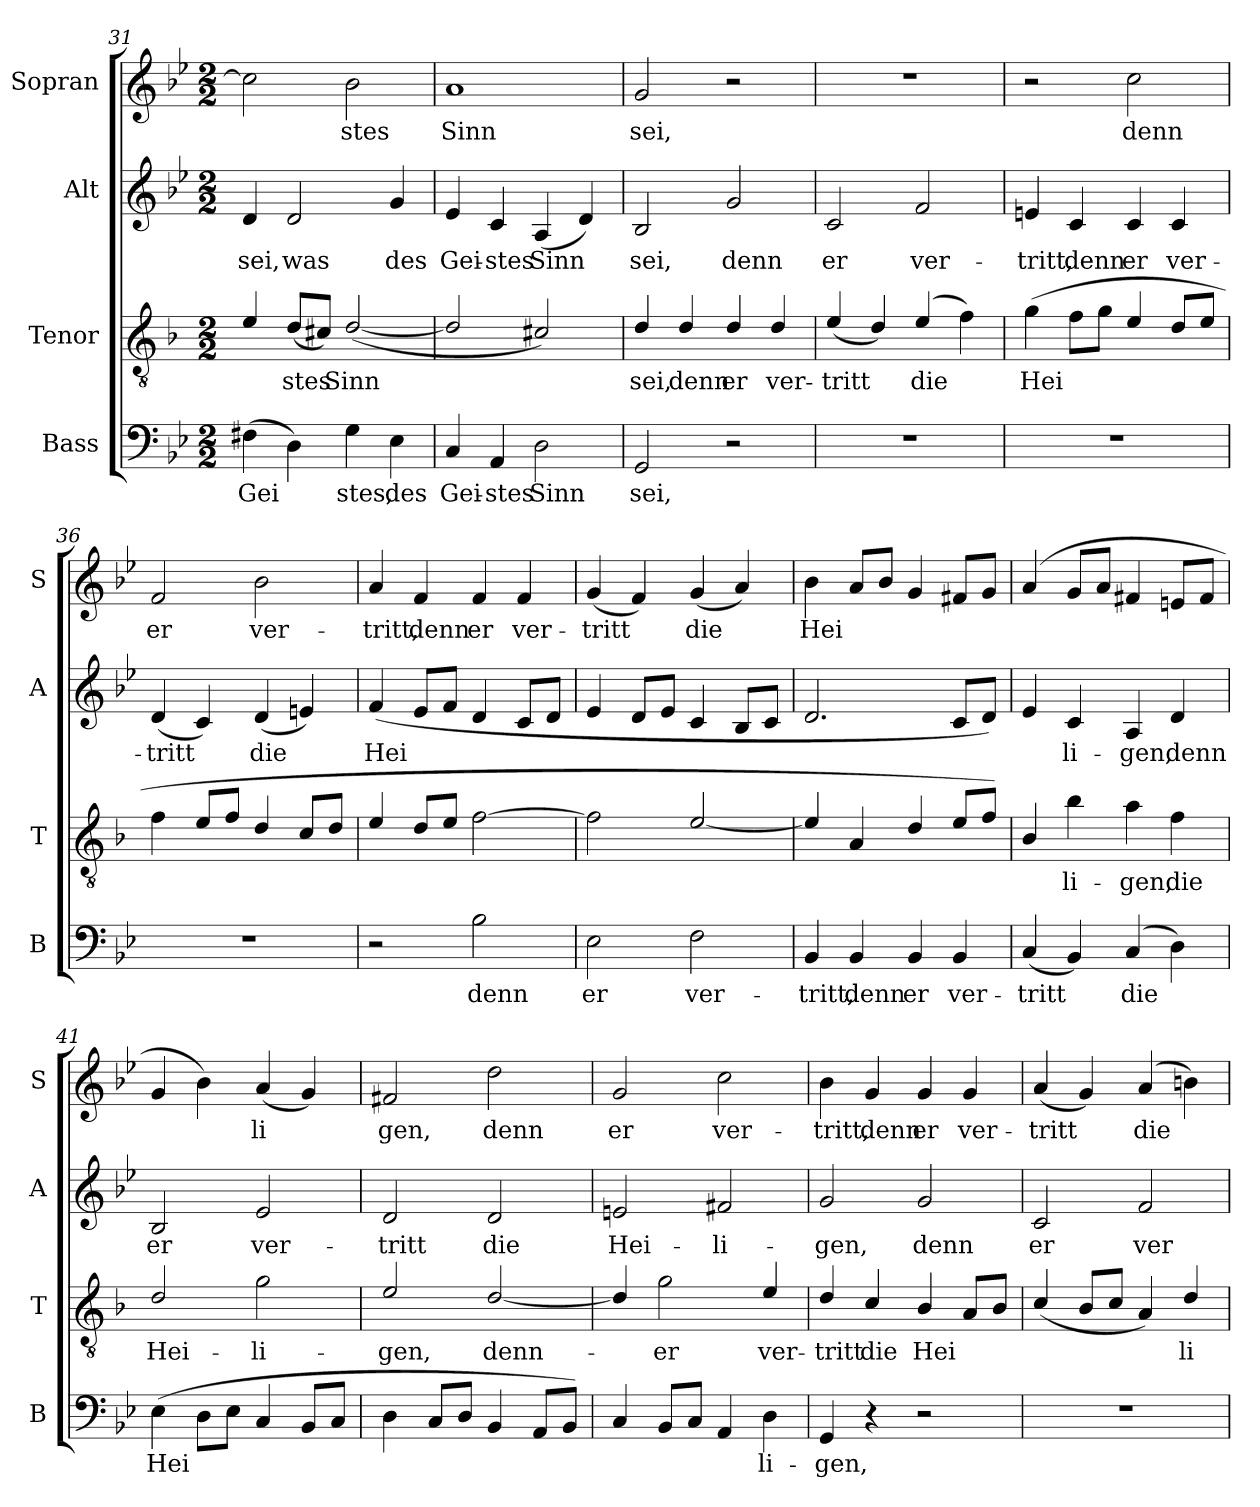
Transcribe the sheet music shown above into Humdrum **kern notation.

**kern	**text	**kern	**text	**kern	**text	**kern	**text
*part4	*part4	*part3	*part3	*part2	*part2	*part1	*part1
*staff4	*staff4	*staff3	*staff3	*staff2	*staff2	*staff1	*staff1
*I"Bass	*	*I"Tenor	*	*I"Alt	*	*I"Sopran	*
*I'B	*	*I'T	*	*I'A	*	*I'S	*
*clefF4	*	*clefGv2	*	*clefG2	*	*clefG2	*
*	*	*ITrd4c7	*	*	*	*	*
*k[b-e-]	*	*k[b-e-]	*	*k[b-e-]	*	*k[b-e-]	*
*M2/2	*	*M2/2	*	*M2/2	*	*M2/2	*
=31	=31	=31	=31	=31	=31	=31	=31
!	!LO:LY:b	!	!	!	!LO:LY:b	!	!
(4F#X\	Gei	4A/	.	4d/	sei,	2cc\]	.
!	!	!	!LO:LY:b	!	!LO:LY:b	!	!
4D\)	.	(8G/L	stes	2d/	was	.	.
.	.	8F#X/J)	.	.	.	.	.
!	!LO:LY:b	!	!LO:LY:b	!	!	!	!LO:LY:b
4G\	stes,	([2G/	Sinn	.	.	2b-\	stes
!	!LO:LY:b	!	!	!	!LO:LY:b	!	!
4E-\	des	.	.	4g/	des	.	.
=32	=32	=32	=32	=32	=32	=32	=32
!	!LO:LY:b	!	!	!	!LO:LY:b	!	!LO:LY:b
4C/	Gei-	2G/]	.	4e-/	Gei-	1a	Sinn
!	!LO:LY:b	!	!	!	!LO:LY:b	!	!
4AA/	stes	.	.	4c/	stes	.	.
!	!LO:LY:b	!	!	!	!LO:LY:b	!	!
2D\	Sinn	2F#X/)	.	(4A/	Sinn	.	.
.	.	.	.	4d/)	.	.	.
=33	=33	=33	=33	=33	=33	=33	=33
!	!LO:LY:b	!	!LO:LY:b	!	!LO:LY:b	!	!LO:LY:b
2GG/	sei,	4G/	sei,	2B-/	sei,	2g/	sei,
!	!	!	!LO:LY:b	!	!	!	!
.	.	4G/	denn	.	.	.	.
!	!	!	!LO:LY:b	!	!LO:LY:b	!	!
2r	.	4G/	er	2g/	denn	2r	.
!	!	!	!LO:LY:b	!	!	!	!
.	.	4G/	ver-	.	.	.	.
=34	=34	=34	=34	=34	=34	=34	=34
!	!	!	!LO:LY:b	!	!LO:LY:b	!	!
1r	.	(4A/	tritt	2c/	er	1r	.
.	.	4G/)	.	.	.	.	.
!	!	!	!LO:LY:b	!	!LO:LY:b	!	!
.	.	(4A/	die	2f/	ver-	.	.
.	.	4B-\)	.	.	.	.	.
!!LO:LB:g=z
=35	=35	=35	=35	=35	=35	=35	=35
!	!	!	!LO:LY:b	!	!LO:LY:b	!	!
1r	.	(4c\	Hei	4en/	tritt,	2r	.
!	!	!	!	!	!LO:LY:b	!	!
.	.	8B-\L	.	4c/	denn	.	.
.	.	8c\J	.	.	.	.	.
!	!	!	!	!	!LO:LY:b	!	!LO:LY:b
.	.	4A/	.	4c/	er	2cc\	denn
!	!	!	!	!	!LO:LY:b	!	!
.	.	8G/L	.	4c/	ver-	.	.
.	.	8A/J	.	.	.	.	.
=36	=36	=36	=36	=36	=36	=36	=36
!	!	!	!	!	!LO:LY:b	!	!LO:LY:b
1r	.	4B-\	.	(4d/	tritt	2f/	er
.	.	8A/L	.	4c/)	.	.	.
.	.	8B-/J	.	.	.	.	.
!	!	!	!	!	!LO:LY:b	!	!LO:LY:b
.	.	4G/	.	(4d/	die	2b-\	ver-
.	.	8F/L	.	4en/)	.	.	.
.	.	8G/J	.	.	.	.	.
=37	=37	=37	=37	=37	=37	=37	=37
!	!	!	!	!	!LO:LY:b	!	!LO:LY:b
2r	.	4A/	.	(4f/	Hei	4a/	tritt,
!	!	!	!	!	!	!	!LO:LY:b
.	.	8G/L	.	8e-/L	.	4f/	denn
.	.	8A/J	.	8f/J	.	.	.
!	!LO:LY:b	!	!	!	!	!	!LO:LY:b
2B-\	denn	[2B-\	.	4d/	.	4f/	er
!	!	!	!	!	!	!	!LO:LY:b
.	.	.	.	8c/L	.	4f/	ver-
.	.	.	.	8d/J	.	.	.
=38	=38	=38	=38	=38	=38	=38	=38
!	!LO:LY:b	!	!	!	!	!	!LO:LY:b
2E-\	er	2B-\]	.	4e-/	.	(4g/	tritt
.	.	.	.	8d/L	.	4f/)	.
.	.	.	.	8e-/J	.	.	.
!	!LO:LY:b	!	!	!	!	!	!LO:LY:b
2F\	ver-	[2A/	.	4c/	.	(4g/	die
.	.	.	.	8B-/L	.	4a/)	.
.	.	.	.	8c/J	.	.	.
=39	=39	=39	=39	=39	=39	=39	=39
!	!LO:LY:b	!	!	!	!	!	!LO:LY:b
4BB-/	tritt,	4A/]	.	2.d/	.	4b-\	Hei
!	!LO:LY:b	!	!	!	!	!	!
4BB-/	denn	4D/	.	.	.	8a/L	.
.	.	.	.	.	.	8b-/J	.
!	!LO:LY:b	!	!	!	!	!	!
4BB-/	er	4G/	.	.	.	4g/	.
!	!LO:LY:b	!	!	!	!	!	!
4BB-/	ver-	8A/L	.	8c/L	.	8f#X/L	.
.	.	8B-/J)	.	8d/J)	.	8g/J	.
!!LO:PB:g=z
=40	=40	=40	=40	=40	=40	=40	=40
!	!LO:LY:b	!	!LO:LY:b	!	!LO:LY:b	!	!
(4C/	tritt	4E-/	_-	4e-/	_-	(4a/	.
!	!	!	!LO:LY:b	!	!LO:LY:b	!	!
4BB-/)	.	4e-\	li-	4c/	li-	8g/L	.
.	.	.	.	.	.	8a/J	.
!	!LO:LY:b	!	!LO:LY:b	!	!LO:LY:b	!	!
(4C/	die	4d\	gen,	4A/	gen,	4f#X/	.
!	!	!	!LO:LY:b	!	!LO:LY:b	!	!
4D\)	.	4B-\	die	4d/	denn	8en/L	.
.	.	.	.	.	.	8f#/J	.
=41	=41	=41	=41	=41	=41	=41	=41
!	!LO:LY:b	!	!LO:LY:b	!	!LO:LY:b	!	!
(4E-\	Hei	2G/	Hei-	2B-/	er	4g/	.
8D\L	.	.	.	.	.	4b-\)	.
8E-\J	.	.	.	.	.	.	.
!	!	!	!LO:LY:b	!	!LO:LY:b	!	!LO:LY:b
4C/	.	2c\	li-	2e-/	ver-	(4a/	li
8BB-/L	.	.	.	.	.	4g/)	.
8C/J	.	.	.	.	.	.	.
=42	=42	=42	=42	=42	=42	=42	=42
!	!	!	!LO:LY:b	!	!LO:LY:b	!	!LO:LY:b
4D\	.	2A/	gen,	2d/	tritt	2f#X/	gen,
8C/L	.	.	.	.	.	.	.
8D/J	.	.	.	.	.	.	.
!	!	!	!LO:LY:b	!	!LO:LY:b	!	!LO:LY:b
4BB-/	.	[2G/	denn-	2d/	die	2dd\	denn
8AA/L	.	.	.	.	.	.	.
8BB-/J)	.	.	.	.	.	.	.
=43	=43	=43	=43	=43	=43	=43	=43
!	!	!	!	!	!LO:LY:b	!	!LO:LY:b
4C/	.	4G/]	.	2en/	Hei-	2g/	er
!	!	!	!LO:LY:b	!	!	!	!
8BB-/L	.	2c\	er	.	.	.	.
8C/J	.	.	.	.	.	.	.
!	!	!	!	!	!LO:LY:b	!	!LO:LY:b
4AA/	.	.	.	2f#X/	li-	2cc\	ver-
!	!LO:LY:b	!	!LO:LY:b	!	!	!	!
4D\	li-	4A/	ver-	.	.	.	.
=44	=44	=44	=44	=44	=44	=44	=44
!	!LO:LY:b	!	!LO:LY:b	!	!LO:LY:b	!	!LO:LY:b
4GG/	gen,	4G/	tritt	2g/	gen,	4b-\	tritt,
!	!	!	!LO:LY:b	!	!	!	!LO:LY:b
4r	.	4F/	die	.	.	4g/	denn
!	!	!	!LO:LY:b	!	!LO:LY:b	!	!LO:LY:b
2r	.	4E-/	Hei	2g/	denn	4g/	er
!	!	!	!	!	!	!	!LO:LY:b
.	.	8D/L	.	.	.	4g/	ver-
.	.	8E-/J	.	.	.	.	.
!!LO:LB:g=z
=45	=45	=45	=45	=45	=45	=45	=45
!	!	!	!	!	!LO:LY:b	!	!LO:LY:b
1r	.	(4F/	.	2c/	er	(4a/	tritt
.	.	8E-/L	.	.	.	4g/)	.
.	.	8F/J	.	.	.	.	.
!	!	!	!	!	!LO:LY:b	!	!LO:LY:b
.	.	4D/)	.	2f/	ver-	(4a/	die
!	!	!	!LO:LY:b	!	!	!	!
.	.	4G/	li-	.	.	4bn\)	.
=	=	=	=	=	=	=	=
*-	*-	*-	*-	*-	*-	*-	*-
